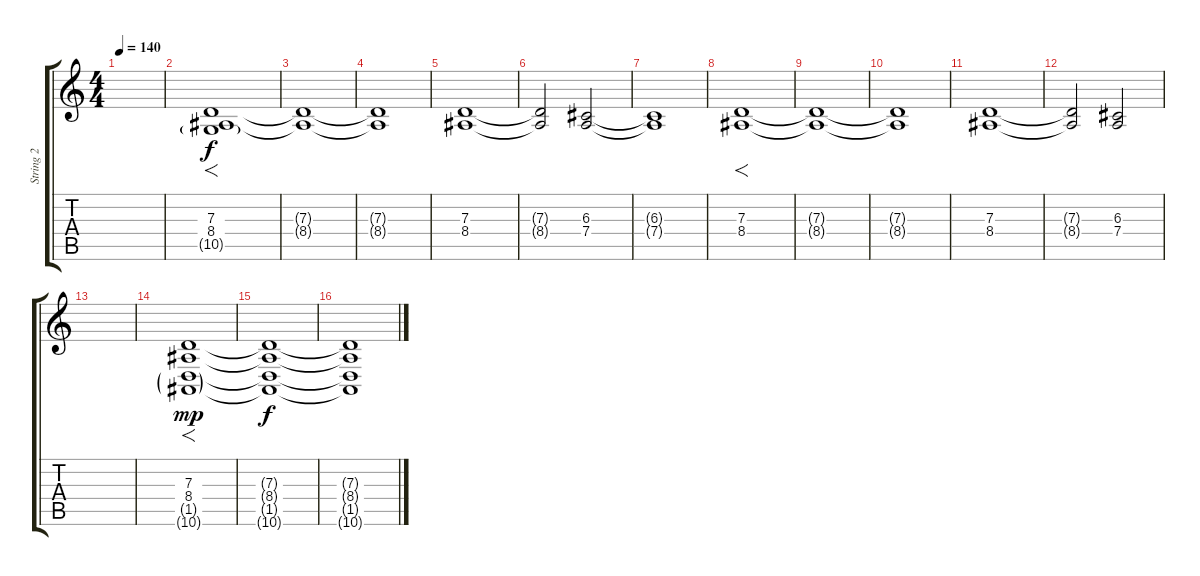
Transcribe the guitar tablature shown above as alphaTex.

\track ("String 2" "String 2") {instrument stringensemble2}
\staff {score tabs}
\tuning (E4 B3 G3 D3 A2 E2) {hide}
\ts (4 4)
\tempo 140
\clef g2
\ks c
|
(7.3 8.4 10.5{g}).1{f} |
(7.3{t} 8.4{t}).1{dy f} |
(7.3{t} 8.4{t}).1 |
(7.3 8.4).1 |
(7.3{t} 8.4{t}).2 (6.3 7.4).2 |
(6.3{t} 7.4{t}).1 |
(7.3 8.4).1{f} |
(7.3{t} 8.4{t}).1 |
(7.3{t} 8.4{t}).1 |
(7.3 8.4).1 |
(7.3{t} 8.4{t}).2 (6.3 7.4).2 |
|
(7.3 8.4 1.5{g} 10.6{g}).1{f dy mp} |
(7.3{t} 8.4{t} 1.5{t} 10.6{t}).1{dy f} |
(7.3{t} 8.4{t} 1.5{t} 10.6{t}).1
